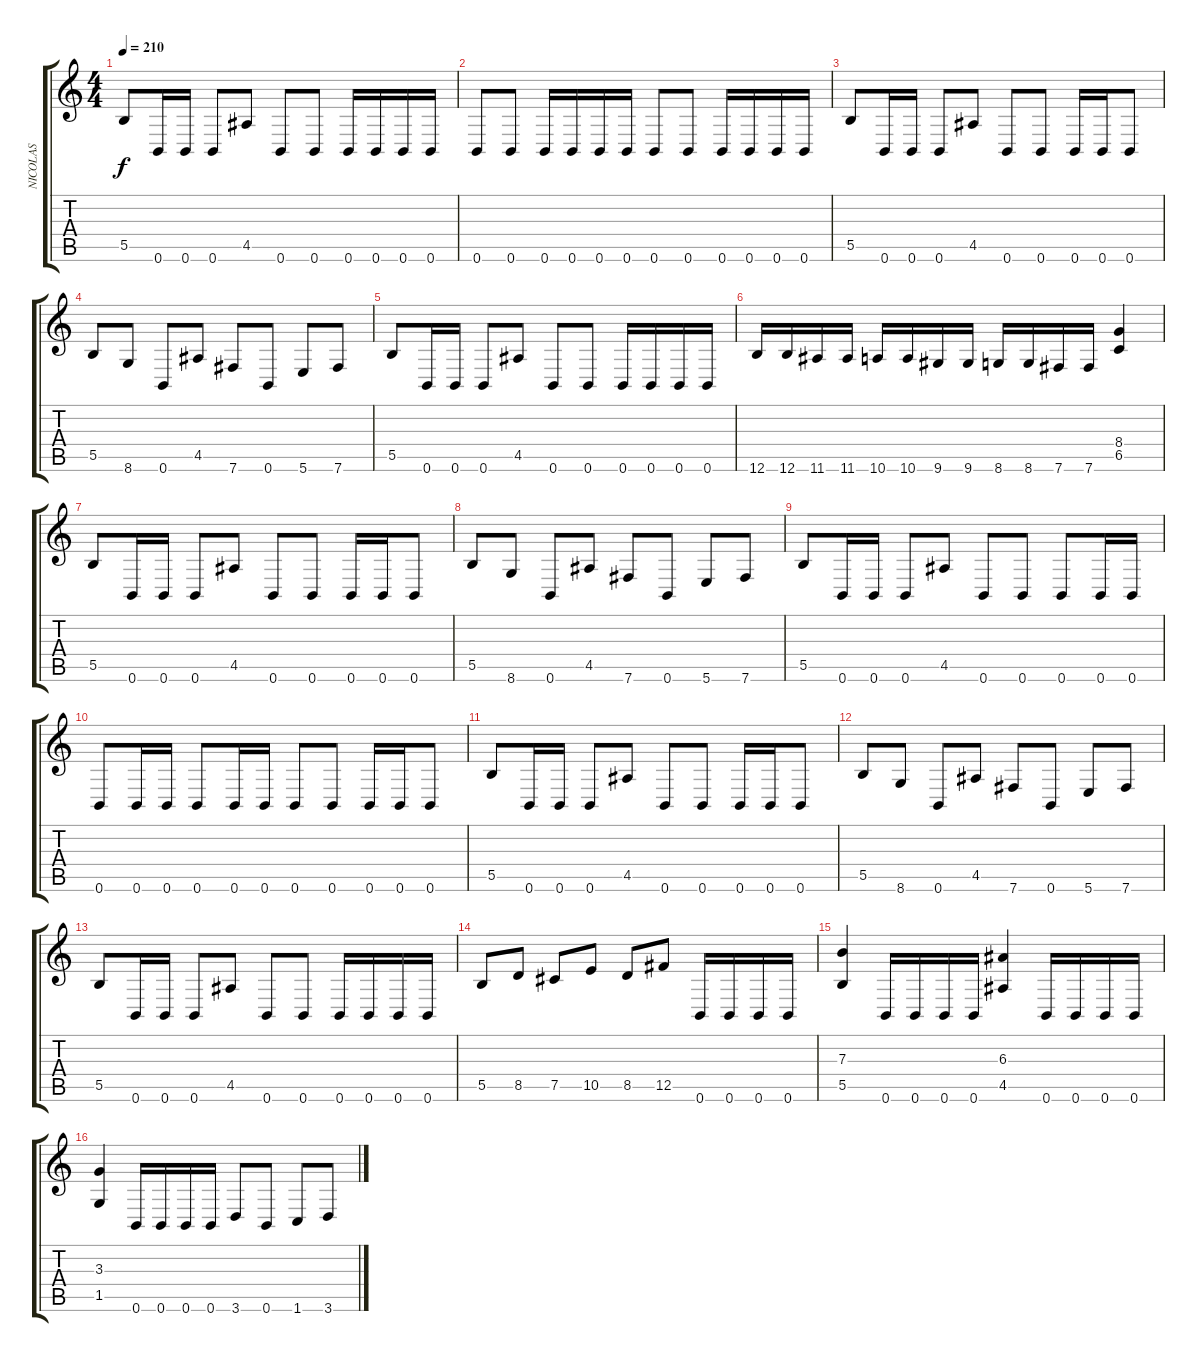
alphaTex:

\track ("NICOLAS" "NICOLAS") {instrument overdrivenguitar}
\staff {score tabs}
\tuning (Db4 Ab3 E3 B2 Gb2 B1) {hide}
\ts (4 4)
\tempo 210
\clef g2
\ks c
5.5.8{dy f} 0.6.16 0.6.16 0.6.8 4.5.8 0.6.8 0.6.8 0.6.16 0.6.16 0.6.16 0.6.16 |
0.6.8 0.6.8 0.6.16 0.6.16 0.6.16 0.6.16 0.6.8 0.6.8 0.6.16 0.6.16 0.6.16 0.6.16 |
5.5.8 0.6.16 0.6.16 0.6.8 4.5.8 0.6.8 0.6.8 0.6.16 0.6.16 0.6.8 |
5.5.8 8.6.8 0.6.8 4.5.8 7.6.8 0.6.8 5.6.8 7.6.8 |
5.5.8 0.6.16 0.6.16 0.6.8 4.5.8 0.6.8 0.6.8 0.6.16 0.6.16 0.6.16 0.6.16 |
12.6.16 12.6.16 11.6.16 11.6.16 10.6.16 10.6.16 9.6.16 9.6.16 8.6.16 8.6.16 7.6.16 7.6.16 (8.4 6.5).4 |
5.5.8 0.6.16 0.6.16 0.6.8 4.5.8 0.6.8 0.6.8 0.6.16 0.6.16 0.6.8 |
5.5.8 8.6.8 0.6.8 4.5.8 7.6.8 0.6.8 5.6.8 7.6.8 |
5.5.8 0.6.16 0.6.16 0.6.8 4.5.8 0.6.8 0.6.8 0.6.8 0.6.16 0.6.16 |
0.6.8 0.6.16 0.6.16 0.6.8 0.6.16 0.6.16 0.6.8 0.6.8 0.6.16 0.6.16 0.6.8 |
5.5.8 0.6.16 0.6.16 0.6.8 4.5.8 0.6.8 0.6.8 0.6.16 0.6.16 0.6.8 |
5.5.8 8.6.8 0.6.8 4.5.8 7.6.8 0.6.8 5.6.8 7.6.8 |
5.5.8 0.6.16 0.6.16 0.6.8 4.5.8 0.6.8 0.6.8 0.6.16 0.6.16 0.6.16 0.6.16 |
5.5.8 8.5.8 7.5.8 10.5.8 8.5.8 12.5.8 0.6.16 0.6.16 0.6.16 0.6.16 |
(7.3 5.5).4 0.6.16 0.6.16 0.6.16 0.6.16 (6.3 4.5).4 0.6.16 0.6.16 0.6.16 0.6.16 |
(3.3 1.5).4 0.6.16 0.6.16 0.6.16 0.6.16 3.6.8 0.6.8 1.6.8 3.6.8
